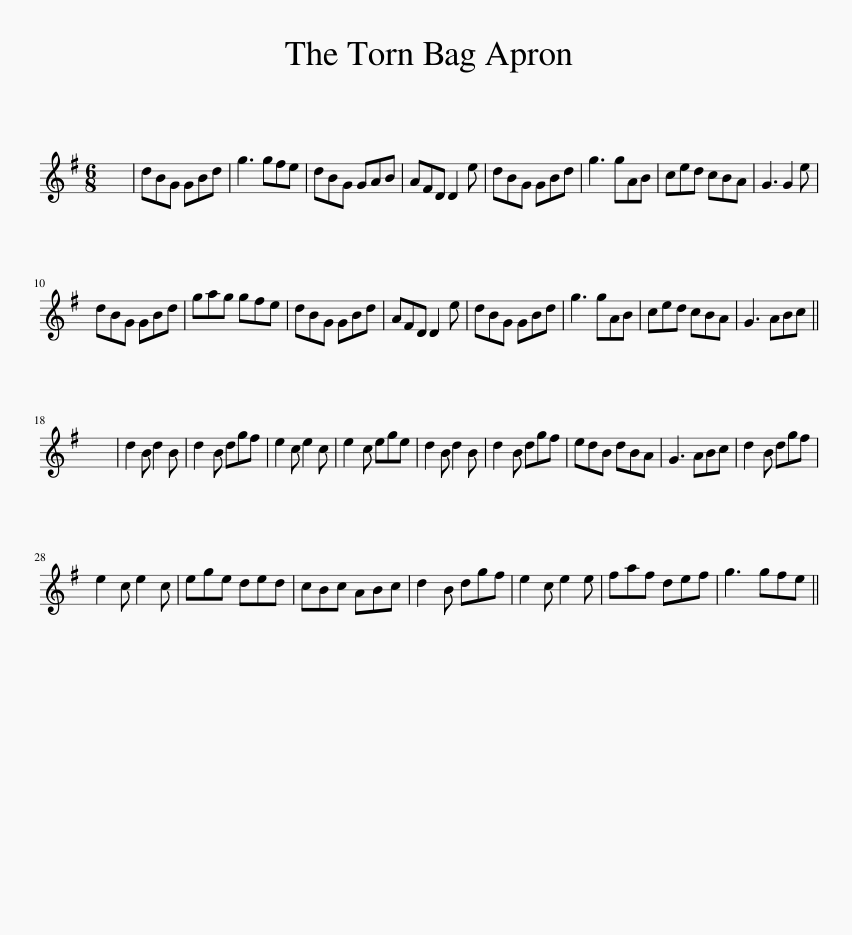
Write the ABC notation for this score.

X:1
L:1/8
M:6/8
I:linebreak $
K:G
V:1 treble
V:1
 x6 | dBG GBd | g3 gfe | dBG GAB | AFD D2 e | %5
 dBG GBd | g3 gAB | ced cBA | G3 G2 e |$ dBG GBd | %10
 gag gfe | dBG GBd | AFD D2 e | dBG GBd | g3 gAB | %15
 ced cBA | G3 ABc ||$ x6 | d2 B d2 B | d2 B dgf | %20
 e2 c e2 c | e2 c ege | d2 B d2 B | d2 B dgf | edB dBA | %25
 G3 ABc | d2 B dgf |$ e2 c e2 c | ege ded | cBc ABc | %30
 d2 B dgf | e2 c e2 e | faf def | g3 gfe || %34
